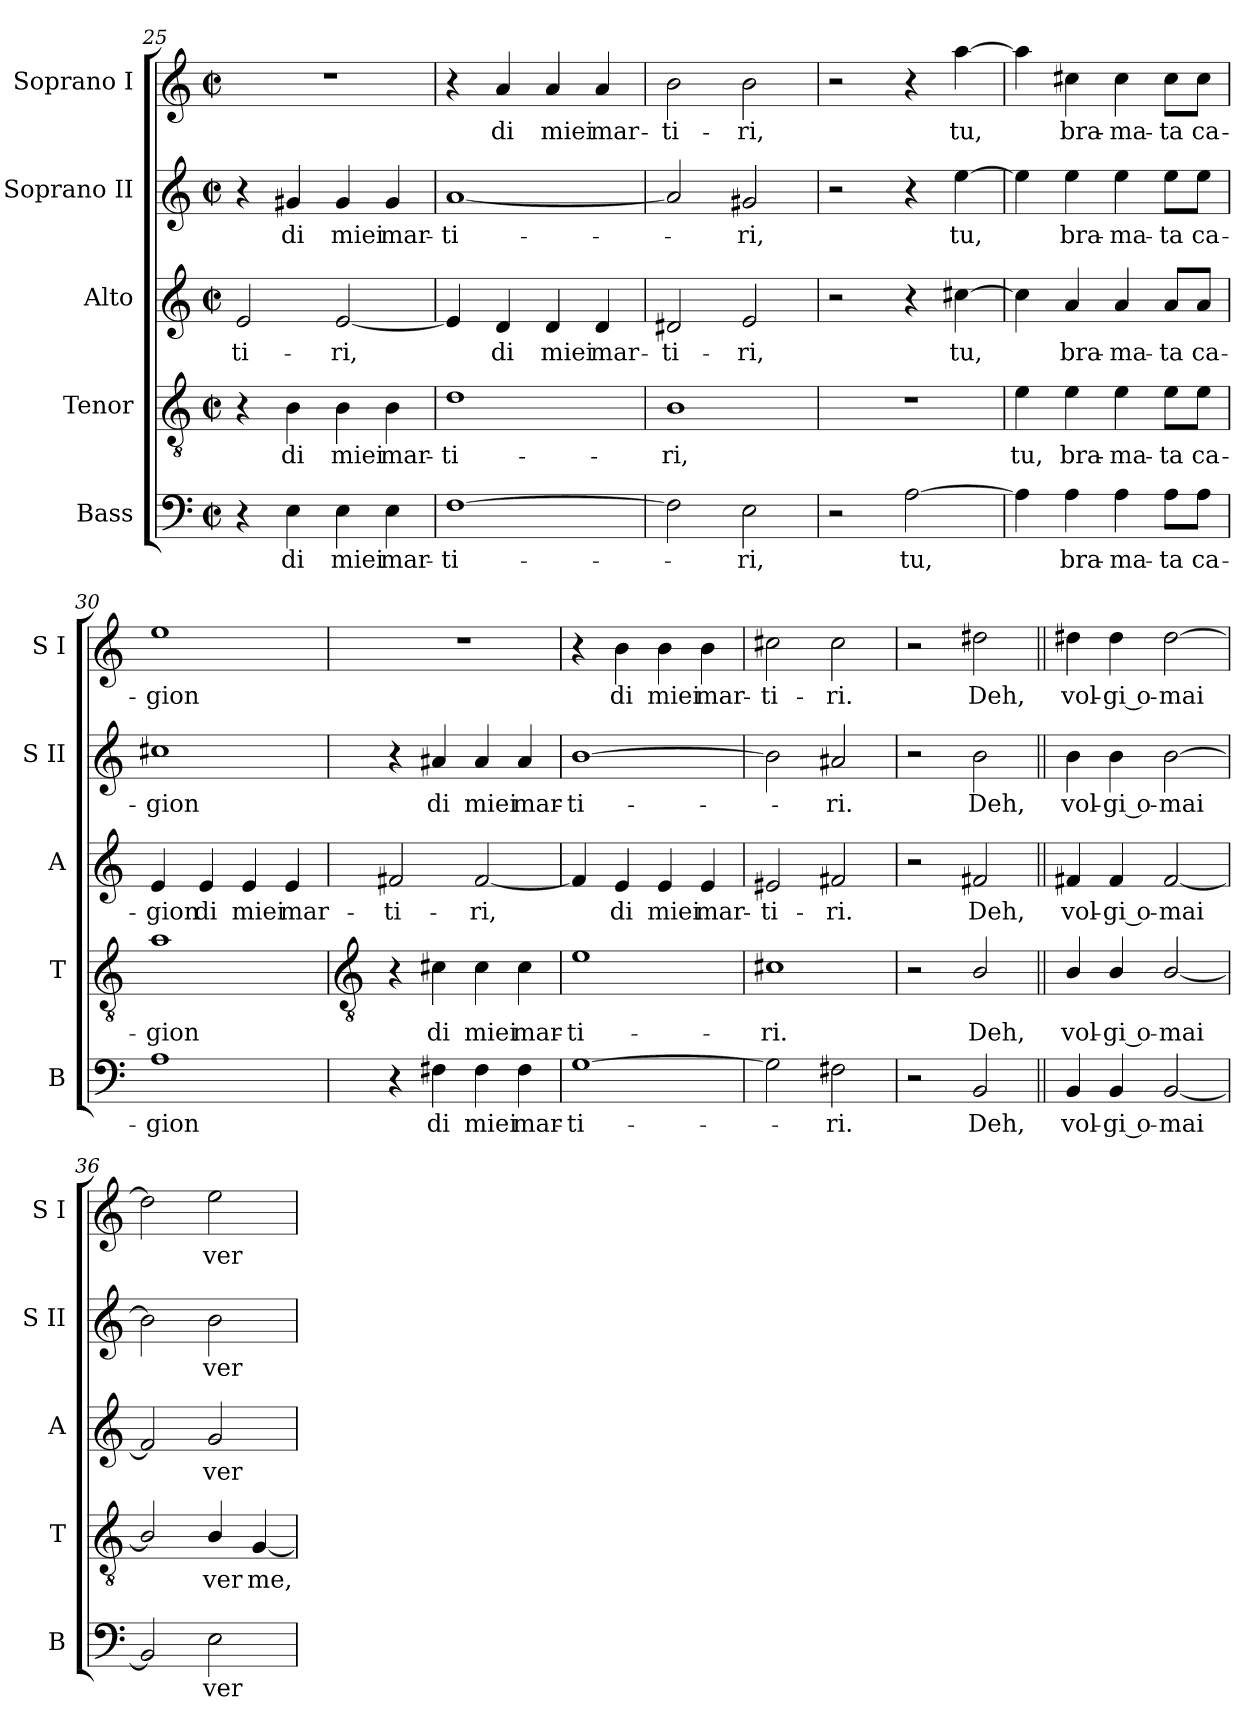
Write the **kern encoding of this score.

**kern	**text	**kern	**text	**kern	**text	**kern	**text	**kern	**text
*part5	*part5	*part4	*part4	*part3	*part3	*part2	*part2	*part1	*part1
*staff5	*staff5	*staff4	*staff4	*staff3	*staff3	*staff2	*staff2	*staff1	*staff1
*I"Bass	*	*I"Tenor	*	*I"Alto	*	*I"Soprano II	*	*I"Soprano I	*
*I'B	*	*I'T	*	*I'A	*	*I'S II	*	*I'S I	*
*clefF4	*	*clefGv2	*	*clefG2	*	*clefG2	*	*clefG2	*
*k[]	*	*k[]	*	*k[]	*	*k[]	*	*k[]	*
*C:	*	*C:	*	*C:	*	*C:	*	*C:	*
*M2/2	*	*M2/2	*	*M2/2	*	*M2/2	*	*M2/2	*
*met(c|)	*	*met(c|)	*	*met(c|)	*	*met(c|)	*	*met(c|)	*
=25	=25	=25	=25	=25	=25	=25	=25	=25	=25
!	!	!	!	!	!LO:LY:b	!	!	!	!
4r	.	4r	.	2e	-ti-	4r	.	1r	.
!	!LO:LY:b	!	!LO:LY:b	!	!	!	!LO:LY:b	!	!
4E	di	4B	di	.	.	4g#X	di	.	.
!	!LO:LY:b	!	!LO:LY:b	!	!LO:LY:b	!	!LO:LY:b	!	!
4E	miei	4B	miei	[2e	-ri,	4g#	miei	.	.
!	!LO:LY:b	!	!LO:LY:b	!	!	!	!LO:LY:b	!	!
4E	mar-	4B	mar-	.	.	4g#	mar-	.	.
=26	=26	=26	=26	=26	=26	=26	=26	=26	=26
!	!LO:LY:b	!	!LO:LY:b	!	!	!	!LO:LY:b	!	!
[1F	-ti-	1d	-ti-	4e]	.	[1a	-ti-	4r	.
!	!	!	!	!	!LO:LY:b	!	!	!	!LO:LY:b
.	.	.	.	4d	di	.	.	4a	di
!	!	!	!	!	!LO:LY:b	!	!	!	!LO:LY:b
.	.	.	.	4d	miei	.	.	4a	miei
!	!	!	!	!	!LO:LY:b	!	!	!	!LO:LY:b
.	.	.	.	4d	mar-	.	.	4a	mar-
=27	=27	=27	=27	=27	=27	=27	=27	=27	=27
!	!	!	!LO:LY:b	!	!LO:LY:b	!	!	!	!LO:LY:b
2F]	.	1B	-ri,	2d#X	-ti-	2a]	.	2b	-ti-
!	!LO:LY:b	!	!	!	!LO:LY:b	!	!LO:LY:b	!	!LO:LY:b
2E	ri,	.	.	2e	-ri,	2g#X	ri,	2b	-ri,
=28	=28	=28	=28	=28	=28	=28	=28	=28	=28
2r	.	1r	.	2r	.	2r	.	2r	.
!	!LO:LY:b	!	!	!	!	!	!	!	!
[2A	tu,	.	.	4r	.	4r	.	4r	.
!	!	!	!	!	!LO:LY:b	!	!LO:LY:b	!	!LO:LY:b
.	.	.	.	[4cc#X	tu,	[4ee	tu,	[4aa	tu,
=29	=29	=29	=29	=29	=29	=29	=29	=29	=29
!	!	!	!LO:LY:b	!	!	!	!	!	!
4A]	.	4e	tu,	4cc#]	.	4ee]	.	4aa]	.
!	!LO:LY:b	!	!LO:LY:b	!	!LO:LY:b	!	!LO:LY:b	!	!LO:LY:b
4A	bra-	4e	bra-	4a	bra-	4ee	bra-	4cc#X	bra-
!	!LO:LY:b	!	!LO:LY:b	!	!LO:LY:b	!	!LO:LY:b	!	!LO:LY:b
4A	-ma-	4e	-ma-	4a	-ma-	4ee	-ma-	4cc#	-ma-
!	!LO:LY:b	!	!LO:LY:b	!	!LO:LY:b	!	!LO:LY:b	!	!LO:LY:b
8A\L	-ta	8e\L	-ta	8a/L	-ta	8ee\L	-ta	8cc#\L	-ta
!	!LO:LY:b	!	!LO:LY:b	!	!LO:LY:b	!	!LO:LY:b	!	!LO:LY:b
8A\J	ca-	8e\J	ca-	8a/J	ca-	8ee\J	ca-	8cc#\J	ca-
=30	=30	=30	=30	=30	=30	=30	=30	=30	=30
!	!LO:LY:b	!	!LO:LY:b	!	!LO:LY:b	!	!LO:LY:b	!	!LO:LY:b
1A	-gion	1a	-gion	4e	-gion	1cc#X	-gion	1ee	-gion
!	!	!	!	!	!LO:LY:b	!	!	!	!
.	.	.	.	4e	di	.	.	.	.
!	!	!	!	!	!LO:LY:b	!	!	!	!
.	.	.	.	4e	miei	.	.	.	.
!	!	!	!	!	!LO:LY:b	!	!	!	!
.	.	.	.	4e	mar-	.	.	.	.
!!LO:LB:g=z
=31	=31	=31	=31	=31	=31	=31	=31	=31	=31
*	*	*clefGv2	*	*	*	*	*	*	*
!	!	!	!	!	!LO:LY:b	!	!	!	!
4r	.	4r	.	2f#X	-ti-	4r	.	1r	.
!	!LO:LY:b	!	!LO:LY:b	!	!	!	!LO:LY:b	!	!
4F#X	di	4c#X	di	.	.	4a#X	di	.	.
!	!LO:LY:b	!	!LO:LY:b	!	!LO:LY:b	!	!LO:LY:b	!	!
4F#	miei	4c#	miei	[2f#	-ri,	4a#	miei	.	.
!	!LO:LY:b	!	!LO:LY:b	!	!	!	!LO:LY:b	!	!
4F#	mar-	4c#	mar-	.	.	4a#	mar-	.	.
=32	=32	=32	=32	=32	=32	=32	=32	=32	=32
!	!LO:LY:b	!	!LO:LY:b	!	!	!	!LO:LY:b	!	!
[1G	-ti-	1e	-ti-	4f#]	.	[1b	-ti-	4r	.
!	!	!	!	!	!LO:LY:b	!	!	!	!LO:LY:b
.	.	.	.	4e	di	.	.	4b	di
!	!	!	!	!	!LO:LY:b	!	!	!	!LO:LY:b
.	.	.	.	4e	miei	.	.	4b	miei
!	!	!	!	!	!LO:LY:b	!	!	!	!LO:LY:b
.	.	.	.	4e	mar-	.	.	4b	mar-
=33	=33	=33	=33	=33	=33	=33	=33	=33	=33
!	!	!	!LO:LY:b	!	!LO:LY:b	!	!	!	!LO:LY:b
2G]	.	1c#X	-ri.	2e#X	-ti-	2b]	.	2cc#X	-ti-
!	!LO:LY:b	!	!	!	!LO:LY:b	!	!LO:LY:b	!	!LO:LY:b
2F#X	ri.	.	.	2f#X	-ri.	2a#X	ri.	2cc#	-ri.
=34	=34	=34	=34	=34	=34	=34	=34	=34	=34
2r	.	2r	.	2r	.	2r	.	2r	.
!	!LO:LY:b	!	!LO:LY:b	!	!LO:LY:b	!	!LO:LY:b	!	!LO:LY:b
2BB	Deh,	2B/	Deh,	2f#X	Deh,	2b	Deh,	2dd#X	Deh,
=35||	=35||	=35||	=35||	=35||	=35||	=35||	=35||	=35||	=35||
!	!LO:LY:b	!	!LO:LY:b	!	!LO:LY:b	!	!LO:LY:b	!	!LO:LY:b
4BB	vol-	4B/	vol-	4f#X	vol-	4b	vol-	4dd#X	vol-
!	!LO:LY:b	!	!LO:LY:b	!	!LO:LY:b	!	!LO:LY:b	!	!LO:LY:b
4BB	-gi o-	4B/	-gi o-	4f#	-gi o-	4b	-gi o-	4dd#	-gi o-
!	!LO:LY:b	!	!LO:LY:b	!	!LO:LY:b	!	!LO:LY:b	!	!LO:LY:b
[2BB	-mai	[2B/	-mai	[2f#	-mai	[2b	-mai	[2dd#	-mai
=36	=36	=36	=36	=36	=36	=36	=36	=36	=36
2BB]	.	2B/]	.	2f#]	.	2b]	.	2dd#]	.
!	!LO:LY:b	!	!LO:LY:b	!	!LO:LY:b	!	!LO:LY:b	!	!LO:LY:b
2E	ver	4B/	ver	2g	ver	2b	ver	2ee	ver
!	!	!	!LO:LY:b	!	!	!	!	!	!
.	.	[4G	me,	.	.	.	.	.	.
=	=	=	=	=	=	=	=	=	=
*-	*-	*-	*-	*-	*-	*-	*-	*-	*-
